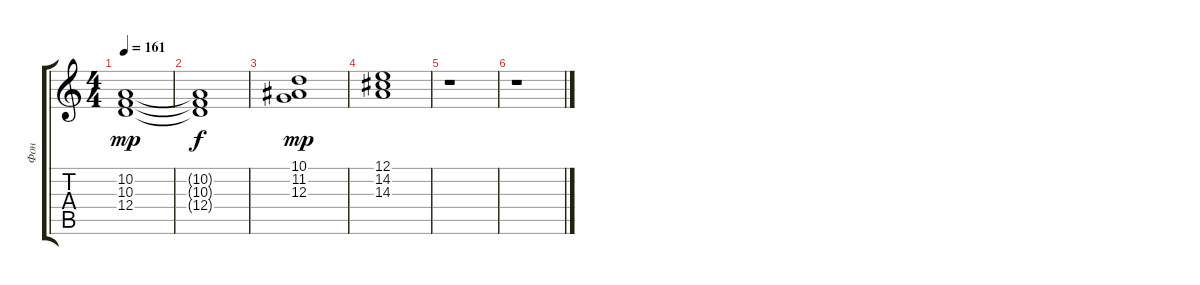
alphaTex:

\track ("Фон" "Фон") {instrument synthvoice}
\staff {score tabs}
\tuning (E4 B3 G3 D3 A2 E2) {hide}
\ts (4 4)
\tempo 161
\clef g2
\ks c
(10.2 10.3 12.4).1{dy mp} |
(10.2{t} 10.3{t} 12.4{t}).1{dy f} |
(10.1 11.2 12.3).1{dy mp} |
(12.1 14.2 14.3).1 |
r.1 |
r.1
